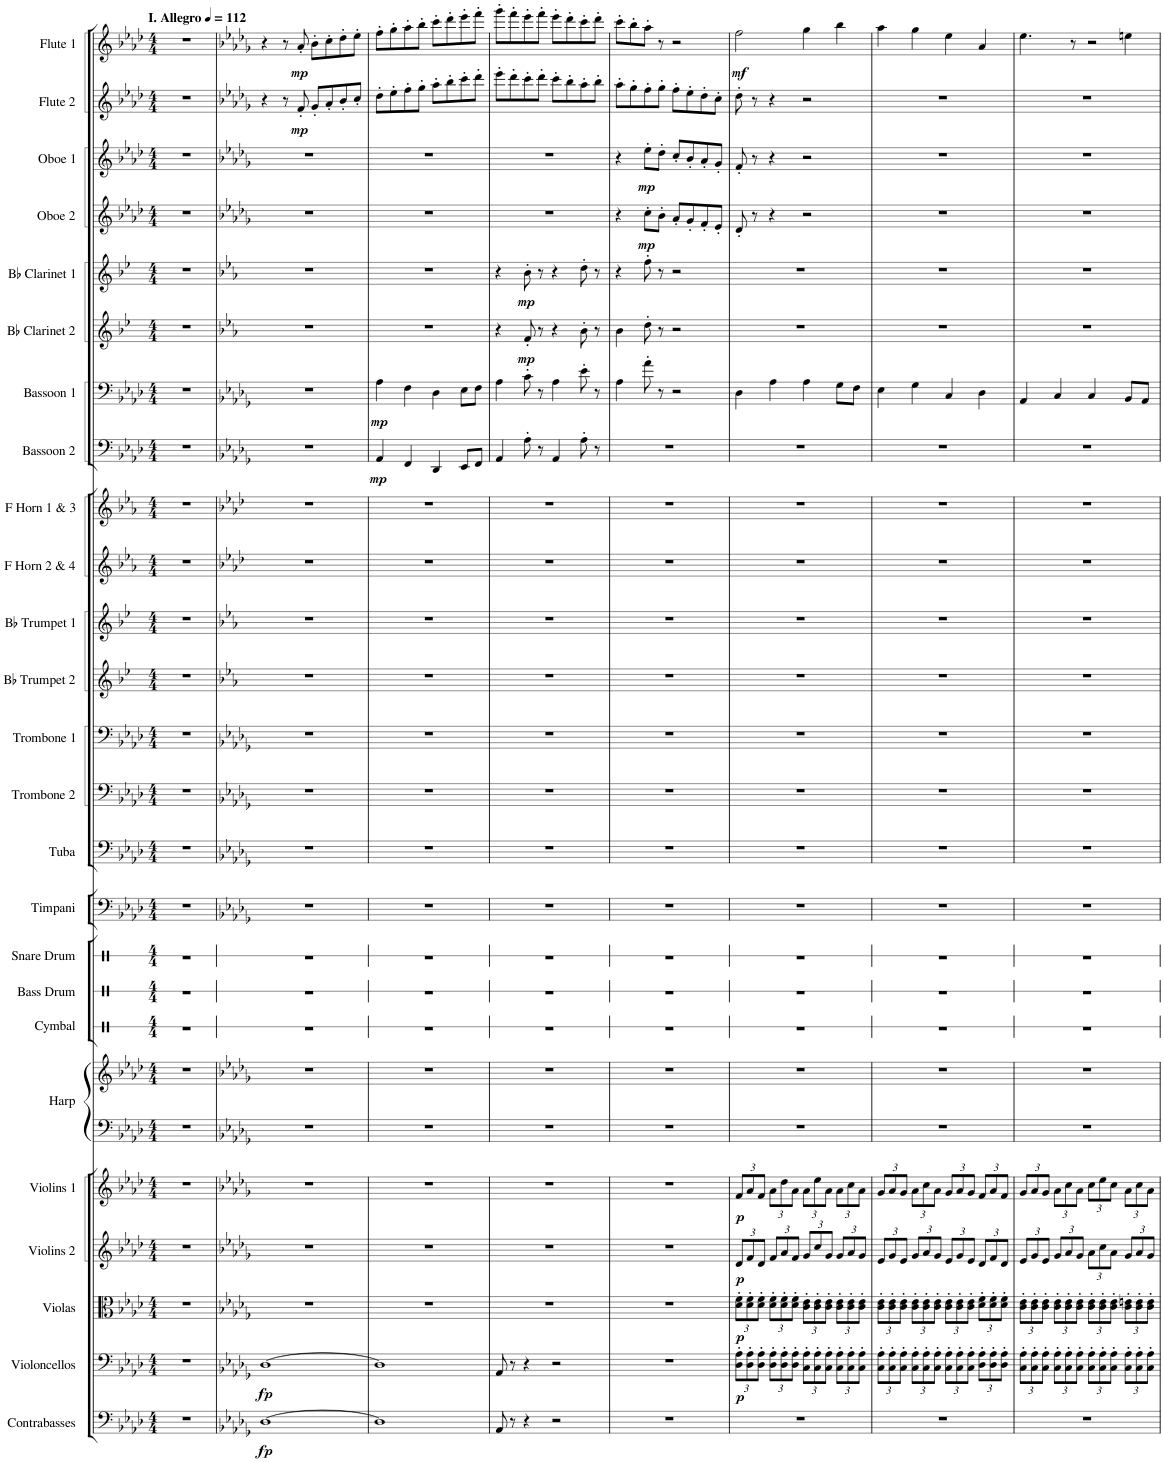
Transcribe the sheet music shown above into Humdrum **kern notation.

**kern	**dynam	**kern	**dynam	**kern	**dynam	**kern	**dynam	**kern	**dynam	**kern	**kern	**kern	**kern	**kern	**kern	**kern	**kern	**kern	**kern	**kern	**kern	**kern	**kern	**dynam	**kern	**dynam	**kern	**dynam	**kern	**dynam	**kern	**dynam	**kern	**dynam	**kern	**dynam	**kern	**dynam
*part25	*part25	*part24	*part24	*part23	*part23	*part22	*part22	*part21	*part21	*part20	*part20	*part19	*part18	*part17	*part16	*part15	*part14	*part13	*part12	*part11	*part10	*part9	*part8	*part8	*part7	*part7	*part6	*part6	*part5	*part5	*part4	*part4	*part3	*part3	*part2	*part2	*part1	*part1
*staff26	*staff26	*staff25	*staff25	*staff24	*staff24	*staff23	*staff23	*staff22	*staff22	*staff21	*staff20	*staff19	*staff18	*staff17	*staff16	*staff15	*staff14	*staff13	*staff12	*staff11	*staff10	*staff9	*staff8	*staff8	*staff7	*staff7	*staff6	*staff6	*staff5	*staff5	*staff4	*staff4	*staff3	*staff3	*staff2	*staff2	*staff1	*staff1
*I"Contrabasses	*	*I"Violoncellos	*	*I"Violas	*	*I"Violins 2	*	*I"Violins 1	*	*I"Harp	*	*I"Cymbal	*I"Bass Drum	*I"Snare Drum	*I"Timpani	*I"Tuba	*I"Trombone 2	*I"Trombone 1	*I"Bb Trumpet 2	*I"Bb Trumpet 1	*I"F Horn 2 &amp; 4	*I"F Horn 1 &amp; 3	*I"Bassoon 2	*	*I"Bassoon 1	*	*I"Bb Clarinet 2	*	*I"Bb Clarinet 1	*	*I"Oboe 2	*	*I"Oboe 1	*	*I"Flute 2	*	*I"Flute 1	*
*I'Cbs.	*	*I'Vcs.	*	*I'Vlas.	*	*I'Vlns. 2	*	*I'Vlns. 1	*	*I'Hrp.	*	*I'Cym.	*I'B. Dr.	*I'Sn. Dr.	*I'Timp.	*I'Tba.	*I'Tbn. 2	*I'Tbn. 1	*I'Bb Tpt. 2	*I'Bb Tpt. 1	*I'F Hn. 2 4	*I'F Hn. 1 3	*I'Bsn. 2	*	*I'Bsn. 1	*	*I'Bb Cl. 2	*	*I'Bb Cl. 1	*	*I'Ob. 2	*	*I'Ob. 1	*	*I'Fl. 2	*	*I'Fl. 1	*
*	*	*	*	*	*	*	*	*	*	*	*	*stria1	*stria1	*stria1	*	*	*	*	*	*	*	*	*	*	*	*	*	*	*	*	*	*	*	*	*	*	*	*
*clefF4	*	*clefF4	*	*clefC3	*	*clefG2	*	*clefG2	*	*clefF4	*clefG2	*clefX	*clefX	*clefX	*clefF4	*clefF4	*clefF4	*clefF4	*clefG2	*clefG2	*clefG2	*clefG2	*clefF4	*	*clefF4	*	*clefG2	*	*clefG2	*	*clefG2	*	*clefG2	*	*clefG2	*	*clefG2	*
*Trd7c12	*	*	*	*	*	*	*	*	*	*	*	*	*	*	*	*	*	*	*Trd1c2	*Trd1c2	*Trd4c7	*Trd4c7	*	*	*	*	*Trd1c2	*	*Trd1c2	*	*	*	*	*	*	*	*	*
*k[b-e-a-d-]	*	*k[b-e-a-d-]	*	*k[b-e-a-d-]	*	*k[b-e-a-d-]	*	*k[b-e-a-d-]	*	*k[b-e-a-d-]	*k[b-e-a-d-]	*k[b-e-a-]	*k[b-e-a-]	*k[b-e-a-]	*k[b-e-a-d-]	*k[b-e-a-d-]	*k[b-e-a-d-]	*k[b-e-a-d-]	*k[b-e-]	*k[b-e-]	*k[b-e-a-]	*k[b-e-a-]	*k[b-e-a-d-]	*	*k[b-e-a-d-]	*	*k[b-e-]	*	*k[b-e-]	*	*k[b-e-a-d-]	*	*k[b-e-a-d-]	*	*k[b-e-a-d-]	*	*k[b-e-a-d-]	*
*M4/4	*	*M4/4	*	*M4/4	*	*M4/4	*	*M4/4	*	*M4/4	*M4/4	*M4/4	*M4/4	*M4/4	*M4/4	*M4/4	*M4/4	*M4/4	*M4/4	*M4/4	*M4/4	*M4/4	*M4/4	*	*M4/4	*	*M4/4	*	*M4/4	*	*M4/4	*	*M4/4	*	*M4/4	*	*M4/4	*
*MM112	*	*MM112	*	*MM112	*	*MM112	*	*MM112	*	*MM112	*MM112	*MM112	*MM112	*MM112	*MM112	*MM112	*MM112	*MM112	*MM112	*MM112	*MM112	*MM112	*MM112	*	*MM112	*	*MM112	*	*MM112	*	*MM112	*	*MM112	*	*MM112	*	*MM112	*
=1	=1	=1	=1	=1	=1	=1	=1	=1	=1	=1	=1	=1	=1	=1	=1	=1	=1	=1	=1	=1	=1	=1	=1	=1	=1	=1	=1	=1	=1	=1	=1	=1	=1	=1	=1	=1	=1	=1
!	!	!	!	!	!	!	!	!	!	!	!	!	!	!	!	!	!	!	!	!	!	!	!	!	!	!	!	!	!	!	!	!	!	!	!	!	!LO:TX:a:B:t=I. Allegro	!
1r	.	1r	.	1r	.	1r	.	1r	.	1r	1r	1r	1r	1r	1r	1r	1r	1r	1r	1r	1r	1r	1r	.	1r	.	1r	.	1r	.	1r	.	1r	.	1r	.	1r	.
=2	=2	=2	=2	=2	=2	=2	=2	=2	=2	=2	=2	=2	=2	=2	=2	=2	=2	=2	=2	=2	=2	=2	=2	=2	=2	=2	=2	=2	=2	=2	=2	=2	=2	=2	=2	=2	=2	=2
*k[b-e-a-d-g-]	*	*k[b-e-a-d-g-]	*	*k[b-e-a-d-g-]	*	*k[b-e-a-d-g-]	*	*k[b-e-a-d-g-]	*	*k[b-e-a-d-g-]	*k[b-e-a-d-g-]	*	*	*	*k[b-e-a-d-g-]	*k[b-e-a-d-g-]	*k[b-e-a-d-g-]	*k[b-e-a-d-g-]	*k[b-e-a-]	*k[b-e-a-]	*k[b-e-a-d-]	*k[b-e-a-d-]	*k[b-e-a-d-g-]	*	*k[b-e-a-d-g-]	*	*k[b-e-a-]	*	*k[b-e-a-]	*	*k[b-e-a-d-g-]	*	*k[b-e-a-d-g-]	*	*k[b-e-a-d-g-]	*	*k[b-e-a-d-g-]	*
!	!LO:DY:b	!	!LO:DY:b	!	!	!	!	!	!	!	!	!	!	!	!	!	!	!	!	!	!	!	!	!	!	!	!	!	!	!	!	!	!	!	!	!	!	!
[1D-	fp	[1D-	fp	1r	.	1r	.	1r	.	1r	1r	1r	1r	1r	1r	1r	1r	1r	1r	1r	1r	1r	1r	.	1r	.	1r	.	1r	.	1r	.	1r	.	4r	.	4r	.
.	.	.	.	.	.	.	.	.	.	.	.	.	.	.	.	.	.	.	.	.	.	.	.	.	.	.	.	.	.	.	.	.	.	.	8r	.	8r	.
!	!	!	!	!	!	!	!	!	!	!	!	!	!	!	!	!	!	!	!	!	!	!	!	!	!	!	!	!	!	!	!	!	!	!	!	!LO:DY:b	!	!LO:DY:b
.	.	.	.	.	.	.	.	.	.	.	.	.	.	.	.	.	.	.	.	.	.	.	.	.	.	.	.	.	.	.	.	.	.	.	8f'/	mp	8a-'/	mp
.	.	.	.	.	.	.	.	.	.	.	.	.	.	.	.	.	.	.	.	.	.	.	.	.	.	.	.	.	.	.	.	.	.	.	8g-'/L	.	8b-'\L	.
.	.	.	.	.	.	.	.	.	.	.	.	.	.	.	.	.	.	.	.	.	.	.	.	.	.	.	.	.	.	.	.	.	.	.	8a-'/	.	8cc'\	.
.	.	.	.	.	.	.	.	.	.	.	.	.	.	.	.	.	.	.	.	.	.	.	.	.	.	.	.	.	.	.	.	.	.	.	8b-'/	.	8dd-'\	.
.	.	.	.	.	.	.	.	.	.	.	.	.	.	.	.	.	.	.	.	.	.	.	.	.	.	.	.	.	.	.	.	.	.	.	8cc'/J	.	8ee-'\J	.
=3	=3	=3	=3	=3	=3	=3	=3	=3	=3	=3	=3	=3	=3	=3	=3	=3	=3	=3	=3	=3	=3	=3	=3	=3	=3	=3	=3	=3	=3	=3	=3	=3	=3	=3	=3	=3	=3	=3
!	!	!	!	!	!	!	!	!	!	!	!	!	!	!	!	!	!	!	!	!	!	!	!	!LO:DY:b	!	!LO:DY:b	!	!	!	!	!	!	!	!	!	!	!	!
1D-]	.	1D-]	.	1r	.	1r	.	1r	.	1r	1r	1r	1r	1r	1r	1r	1r	1r	1r	1r	1r	1r	4AA-/	mp	4A-\	mp	1r	.	1r	.	1r	.	1r	.	8dd-'\L	.	8ff'\L	.
.	.	.	.	.	.	.	.	.	.	.	.	.	.	.	.	.	.	.	.	.	.	.	.	.	.	.	.	.	.	.	.	.	.	.	8ee-'\	.	8gg-'\	.
.	.	.	.	.	.	.	.	.	.	.	.	.	.	.	.	.	.	.	.	.	.	.	4FF/	.	4F\	.	.	.	.	.	.	.	.	.	8ff'\	.	8aa-'\	.
.	.	.	.	.	.	.	.	.	.	.	.	.	.	.	.	.	.	.	.	.	.	.	.	.	.	.	.	.	.	.	.	.	.	.	8gg-'\J	.	8bb-'\J	.
.	.	.	.	.	.	.	.	.	.	.	.	.	.	.	.	.	.	.	.	.	.	.	4DD-/	.	4D-\	.	.	.	.	.	.	.	.	.	8aa-'\L	.	8ccc'\L	.
.	.	.	.	.	.	.	.	.	.	.	.	.	.	.	.	.	.	.	.	.	.	.	.	.	.	.	.	.	.	.	.	.	.	.	8bb-'\	.	8ddd-'\	.
.	.	.	.	.	.	.	.	.	.	.	.	.	.	.	.	.	.	.	.	.	.	.	8EE-/L	.	8E-\L	.	.	.	.	.	.	.	.	.	8ccc'\	.	8eee-'\	.
.	.	.	.	.	.	.	.	.	.	.	.	.	.	.	.	.	.	.	.	.	.	.	8FF/J	.	8F\J	.	.	.	.	.	.	.	.	.	8ddd-'\J	.	8fff'\J	.
=4	=4	=4	=4	=4	=4	=4	=4	=4	=4	=4	=4	=4	=4	=4	=4	=4	=4	=4	=4	=4	=4	=4	=4	=4	=4	=4	=4	=4	=4	=4	=4	=4	=4	=4	=4	=4	=4	=4
8AA-/	.	8AA-/	.	1r	.	1r	.	1r	.	1r	1r	1r	1r	1r	1r	1r	1r	1r	1r	1r	1r	1r	4AA-/	.	4A-\	.	4r	.	4r	.	1r	.	1r	.	8eee-'\L	.	8ggg-'\L	.
8r	.	8r	.	.	.	.	.	.	.	.	.	.	.	.	.	.	.	.	.	.	.	.	.	.	.	.	.	.	.	.	.	.	.	.	8ddd-'\	.	8fff'\	.
!	!	!	!	!	!	!	!	!	!	!	!	!	!	!	!	!	!	!	!	!	!	!	!	!	!	!	!	!LO:DY:b	!	!LO:DY:b	!	!	!	!	!	!	!	!
4r	.	4r	.	.	.	.	.	.	.	.	.	.	.	.	.	.	.	.	.	.	.	.	8A-'\	.	8c'\	.	8f'/	mp	8b-'\	mp	.	.	.	.	8ccc'\	.	8eee-'\	.
.	.	.	.	.	.	.	.	.	.	.	.	.	.	.	.	.	.	.	.	.	.	.	8r	.	8r	.	8r	.	8r	.	.	.	.	.	8ddd-'\J	.	8fff'\J	.
2r	.	2r	.	.	.	.	.	.	.	.	.	.	.	.	.	.	.	.	.	.	.	.	4AA-/	.	4A-\	.	4r	.	4r	.	.	.	.	.	8ccc'\L	.	8eee-'\L	.
.	.	.	.	.	.	.	.	.	.	.	.	.	.	.	.	.	.	.	.	.	.	.	.	.	.	.	.	.	.	.	.	.	.	.	8bb-'\	.	8ddd-'\	.
.	.	.	.	.	.	.	.	.	.	.	.	.	.	.	.	.	.	.	.	.	.	.	8A-'\	.	8e-'\	.	8b-'\	.	8dd'\	.	.	.	.	.	8aa-'\	.	8ccc'\	.
.	.	.	.	.	.	.	.	.	.	.	.	.	.	.	.	.	.	.	.	.	.	.	8r	.	8r	.	8r	.	8r	.	.	.	.	.	8bb-'\J	.	8ddd-'\J	.
=5	=5	=5	=5	=5	=5	=5	=5	=5	=5	=5	=5	=5	=5	=5	=5	=5	=5	=5	=5	=5	=5	=5	=5	=5	=5	=5	=5	=5	=5	=5	=5	=5	=5	=5	=5	=5	=5	=5
1r	.	1r	.	1r	.	1r	.	1r	.	1r	1r	1r	1r	1r	1r	1r	1r	1r	1r	1r	1r	1r	1r	.	4A-\	.	4b-\	.	4r	.	4r	.	4r	.	8aa-'\L	.	8ccc'\L	.
.	.	.	.	.	.	.	.	.	.	.	.	.	.	.	.	.	.	.	.	.	.	.	.	.	.	.	.	.	.	.	.	.	.	.	8gg-'\	.	8bb-'\	.
!	!	!	!	!	!	!	!	!	!	!	!	!	!	!	!	!	!	!	!	!	!	!	!	!	!	!	!	!	!	!	!	!LO:DY:b	!	!LO:DY:b	!	!	!	!
.	.	.	.	.	.	.	.	.	.	.	.	.	.	.	.	.	.	.	.	.	.	.	.	.	8a-'\	.	8dd'\	.	8ff'\	.	8cc'\L	mp	8ee-'\L	mp	8ff'\	.	8aa-'\J	.
.	.	.	.	.	.	.	.	.	.	.	.	.	.	.	.	.	.	.	.	.	.	.	.	.	8r	.	8r	.	8r	.	8b-'\J	.	8dd-'\J	.	8gg-'\J	.	8r	.
.	.	.	.	.	.	.	.	.	.	.	.	.	.	.	.	.	.	.	.	.	.	.	.	.	2r	.	2r	.	2r	.	8a-'/L	.	8cc'/L	.	8ff'\L	.	2r	.
.	.	.	.	.	.	.	.	.	.	.	.	.	.	.	.	.	.	.	.	.	.	.	.	.	.	.	.	.	.	.	8g-'/	.	8b-'/	.	8ee-'\	.	.	.
.	.	.	.	.	.	.	.	.	.	.	.	.	.	.	.	.	.	.	.	.	.	.	.	.	.	.	.	.	.	.	8f'/	.	8a-'/	.	8dd-'\	.	.	.
.	.	.	.	.	.	.	.	.	.	.	.	.	.	.	.	.	.	.	.	.	.	.	.	.	.	.	.	.	.	.	8e-'/J	.	8g-'/J	.	8cc'\J	.	.	.
=6	=6	=6	=6	=6	=6	=6	=6	=6	=6	=6	=6	=6	=6	=6	=6	=6	=6	=6	=6	=6	=6	=6	=6	=6	=6	=6	=6	=6	=6	=6	=6	=6	=6	=6	=6	=6	=6	=6
*	*	*Xbrackettup	*	*Xbrackettup	*	*Xbrackettup	*	*Xbrackettup	*	*	*	*	*	*	*	*	*	*	*	*	*	*	*	*	*	*	*	*	*	*	*	*	*	*	*	*	*	*
!	!	!	!LO:DY:b	!	!LO:DY:b	!	!LO:DY:b	!	!LO:DY:b	!	!	!	!	!	!	!	!	!	!	!	!	!	!	!	!	!	!	!	!	!	!	!	!	!	!	!	!	!LO:DY:b
1r	.	12D-\' 12A-\'L	p	12d-\' 12f\'L	p	12d-/L	p	12f/L	p	1r	1r	1r	1r	1r	1r	1r	1r	1r	1r	1r	1r	1r	1r	.	4D-\	.	1r	.	1r	.	8d-'/	.	8f'/	.	8dd-'\	.	2ff\	mf
.	.	12D-\' 12A-\'	.	12d-\' 12f\'	.	12f/	.	12a-/	.	.	.	.	.	.	.	.	.	.	.	.	.	.	.	.	.	.	.	.	.	.	.	.	.	.	.	.	.	.
.	.	.	.	.	.	.	.	.	.	.	.	.	.	.	.	.	.	.	.	.	.	.	.	.	.	.	.	.	.	.	8r	.	8r	.	8r	.	.	.
.	.	12D-\' 12A-\'J	.	12d-\' 12f\'J	.	12d-/J	.	12f/J	.	.	.	.	.	.	.	.	.	.	.	.	.	.	.	.	.	.	.	.	.	.	.	.	.	.	.	.	.	.
.	.	12D-\' 12A-\'L	.	12d-\' 12f\'L	.	12f/L	.	12a-\L	.	.	.	.	.	.	.	.	.	.	.	.	.	.	.	.	4A-\	.	.	.	.	.	4r	.	4r	.	4r	.	.	.
.	.	12D-\' 12A-\'	.	12d-\' 12f\'	.	12a-/	.	12dd-\	.	.	.	.	.	.	.	.	.	.	.	.	.	.	.	.	.	.	.	.	.	.	.	.	.	.	.	.	.	.
.	.	12D-\' 12A-\'J	.	12d-\' 12f\'J	.	12f/J	.	12a-\J	.	.	.	.	.	.	.	.	.	.	.	.	.	.	.	.	.	.	.	.	.	.	.	.	.	.	.	.	.	.
.	.	12C\' 12A-\'L	.	12c\' 12e-\'L	.	12g-/L	.	12a-\L	.	.	.	.	.	.	.	.	.	.	.	.	.	.	.	.	4A-\	.	.	.	.	.	2r	.	2r	.	2r	.	4gg-\	.
.	.	12C\' 12A-\'	.	12c\' 12e-\'	.	12cc/	.	12ee-\	.	.	.	.	.	.	.	.	.	.	.	.	.	.	.	.	.	.	.	.	.	.	.	.	.	.	.	.	.	.
.	.	12C\' 12A-\'J	.	12c\' 12e-\'J	.	12g-/J	.	12a-\J	.	.	.	.	.	.	.	.	.	.	.	.	.	.	.	.	.	.	.	.	.	.	.	.	.	.	.	.	.	.
.	.	12C\' 12A-\'L	.	12c\' 12e-\'L	.	12g-/L	.	12a-\L	.	.	.	.	.	.	.	.	.	.	.	.	.	.	.	.	8G-\L	.	.	.	.	.	.	.	.	.	.	.	4bb-\	.
.	.	12C\' 12A-\'	.	12c\' 12e-\'	.	12a-/	.	12cc\	.	.	.	.	.	.	.	.	.	.	.	.	.	.	.	.	.	.	.	.	.	.	.	.	.	.	.	.	.	.
.	.	.	.	.	.	.	.	.	.	.	.	.	.	.	.	.	.	.	.	.	.	.	.	.	8F\J	.	.	.	.	.	.	.	.	.	.	.	.	.
.	.	12C\' 12A-\'J	.	12c\' 12e-\'J	.	12g-/J	.	12a-\J	.	.	.	.	.	.	.	.	.	.	.	.	.	.	.	.	.	.	.	.	.	.	.	.	.	.	.	.	.	.
=7	=7	=7	=7	=7	=7	=7	=7	=7	=7	=7	=7	=7	=7	=7	=7	=7	=7	=7	=7	=7	=7	=7	=7	=7	=7	=7	=7	=7	=7	=7	=7	=7	=7	=7	=7	=7	=7	=7
1r	.	12C\' 12A-\'L	.	12c\' 12e-\'L	.	12e-/L	.	12g-/L	.	1r	1r	1r	1r	1r	1r	1r	1r	1r	1r	1r	1r	1r	1r	.	4E-\	.	1r	.	1r	.	1r	.	1r	.	1r	.	4aa-\	.
.	.	12C\' 12A-\'	.	12c\' 12e-\'	.	12g-/	.	12a-/	.	.	.	.	.	.	.	.	.	.	.	.	.	.	.	.	.	.	.	.	.	.	.	.	.	.	.	.	.	.
.	.	12C\' 12A-\'J	.	12c\' 12e-\'J	.	12e-/J	.	12g-/J	.	.	.	.	.	.	.	.	.	.	.	.	.	.	.	.	.	.	.	.	.	.	.	.	.	.	.	.	.	.
.	.	12C\' 12A-\'L	.	12c\' 12e-\'L	.	12g-/L	.	12a-\L	.	.	.	.	.	.	.	.	.	.	.	.	.	.	.	.	4G-\	.	.	.	.	.	.	.	.	.	.	.	4gg-\	.
.	.	12C\' 12A-\'	.	12c\' 12e-\'	.	12a-/	.	12cc\	.	.	.	.	.	.	.	.	.	.	.	.	.	.	.	.	.	.	.	.	.	.	.	.	.	.	.	.	.	.
.	.	12C\' 12A-\'J	.	12c\' 12e-\'J	.	12g-/J	.	12a-\J	.	.	.	.	.	.	.	.	.	.	.	.	.	.	.	.	.	.	.	.	.	.	.	.	.	.	.	.	.	.
.	.	12C\' 12A-\'L	.	12c\' 12e-\'L	.	12e-/L	.	12g-/L	.	.	.	.	.	.	.	.	.	.	.	.	.	.	.	.	4C/	.	.	.	.	.	.	.	.	.	.	.	4ee-\	.
.	.	12C\' 12A-\'	.	12c\' 12e-\'	.	12g-/	.	12a-/	.	.	.	.	.	.	.	.	.	.	.	.	.	.	.	.	.	.	.	.	.	.	.	.	.	.	.	.	.	.
.	.	12C\' 12A-\'J	.	12c\' 12e-\'J	.	12e-/J	.	12g-/J	.	.	.	.	.	.	.	.	.	.	.	.	.	.	.	.	.	.	.	.	.	.	.	.	.	.	.	.	.	.
.	.	12D-\' 12A-\'L	.	12d-\' 12f\'L	.	12d-/L	.	12f/L	.	.	.	.	.	.	.	.	.	.	.	.	.	.	.	.	4D-\	.	.	.	.	.	.	.	.	.	.	.	4a-/	.
.	.	12D-\' 12A-\'	.	12d-\' 12f\'	.	12f/	.	12a-/	.	.	.	.	.	.	.	.	.	.	.	.	.	.	.	.	.	.	.	.	.	.	.	.	.	.	.	.	.	.
.	.	12D-\' 12A-\'J	.	12d-\' 12f\'J	.	12d-/J	.	12f/J	.	.	.	.	.	.	.	.	.	.	.	.	.	.	.	.	.	.	.	.	.	.	.	.	.	.	.	.	.	.
=8	=8	=8	=8	=8	=8	=8	=8	=8	=8	=8	=8	=8	=8	=8	=8	=8	=8	=8	=8	=8	=8	=8	=8	=8	=8	=8	=8	=8	=8	=8	=8	=8	=8	=8	=8	=8	=8	=8
1r	.	12C\' 12A-\'L	.	12c\' 12e-\'L	.	12e-/L	.	12g-/L	.	1r	1r	1r	1r	1r	1r	1r	1r	1r	1r	1r	1r	1r	1r	.	4AA-/	.	1r	.	1r	.	1r	.	1r	.	1r	.	4.ee-\	.
.	.	12C\' 12A-\'	.	12c\' 12e-\'	.	12g-/	.	12a-/	.	.	.	.	.	.	.	.	.	.	.	.	.	.	.	.	.	.	.	.	.	.	.	.	.	.	.	.	.	.
.	.	12C\' 12A-\'J	.	12c\' 12e-\'J	.	12e-/J	.	12g-/J	.	.	.	.	.	.	.	.	.	.	.	.	.	.	.	.	.	.	.	.	.	.	.	.	.	.	.	.	.	.
.	.	12C\' 12A-\'L	.	12c\' 12e-\'L	.	12g-/L	.	12a-\L	.	.	.	.	.	.	.	.	.	.	.	.	.	.	.	.	4C/	.	.	.	.	.	.	.	.	.	.	.	.	.
.	.	12C\' 12A-\'	.	12c\' 12e-\'	.	12a-/	.	12cc\	.	.	.	.	.	.	.	.	.	.	.	.	.	.	.	.	.	.	.	.	.	.	.	.	.	.	.	.	.	.
.	.	.	.	.	.	.	.	.	.	.	.	.	.	.	.	.	.	.	.	.	.	.	.	.	.	.	.	.	.	.	.	.	.	.	.	.	8r	.
.	.	12C\' 12A-\'J	.	12c\' 12e-\'J	.	12g-/J	.	12a-\J	.	.	.	.	.	.	.	.	.	.	.	.	.	.	.	.	.	.	.	.	.	.	.	.	.	.	.	.	.	.
.	.	12C\' 12A-\'L	.	12c\' 12e-\'L	.	12a-\L	.	12cc\L	.	.	.	.	.	.	.	.	.	.	.	.	.	.	.	.	4C/	.	.	.	.	.	.	.	.	.	.	.	2r	.
.	.	12C\' 12A-\'	.	12c\' 12e-\'	.	12cc\	.	12ee-\	.	.	.	.	.	.	.	.	.	.	.	.	.	.	.	.	.	.	.	.	.	.	.	.	.	.	.	.	.	.
.	.	12C\' 12A-\'J	.	12c\' 12e-\'J	.	12a-\J	.	12cc\J	.	.	.	.	.	.	.	.	.	.	.	.	.	.	.	.	.	.	.	.	.	.	.	.	.	.	.	.	.	.
.	.	12C\' 12A-\'L	.	12c\' 12en\'L	.	12g-/L	.	12a-\L	.	.	.	.	.	.	.	.	.	.	.	.	.	.	.	.	8BB-/L	.	.	.	.	.	.	.	.	.	.	.	.	.
.	.	12C\' 12A-\'	.	12c\' 12e\'	.	12a-/	.	12cc\	.	.	.	.	.	.	.	.	.	.	.	.	.	.	.	.	.	.	.	.	.	.	.	.	.	.	.	.	.	.
.	.	.	.	.	.	.	.	.	.	.	.	.	.	.	.	.	.	.	.	.	.	.	.	.	8AA-/J	.	.	.	.	.	.	.	.	.	.	.	.	.
.	.	12C\' 12A-\'J	.	12c\' 12e\'J	.	12g-/J	.	12a-\J	.	.	.	.	.	.	.	.	.	.	.	.	.	.	.	.	.	.	.	.	.	.	.	.	.	.	.	.	.	.
4ryy	.	4ryy	.	4ryy	.	4ryy	.	4ryy	.	4ryy	4ryy	4ryy	4ryy	4ryy	4ryy	4ryy	4ryy	4ryy	4ryy	4ryy	4ryy	4ryy	4ryy	.	4ryy	.	4ryy	.	4ryy	.	4ryy	.	4ryy	.	4ryy	.	4een\	.
=	=	=	=	=	=	=	=	=	=	=	=	=	=	=	=	=	=	=	=	=	=	=	=	=	=	=	=	=	=	=	=	=	=	=	=	=	=	=
*-	*-	*-	*-	*-	*-	*-	*-	*-	*-	*-	*-	*-	*-	*-	*-	*-	*-	*-	*-	*-	*-	*-	*-	*-	*-	*-	*-	*-	*-	*-	*-	*-	*-	*-	*-	*-	*-	*-
